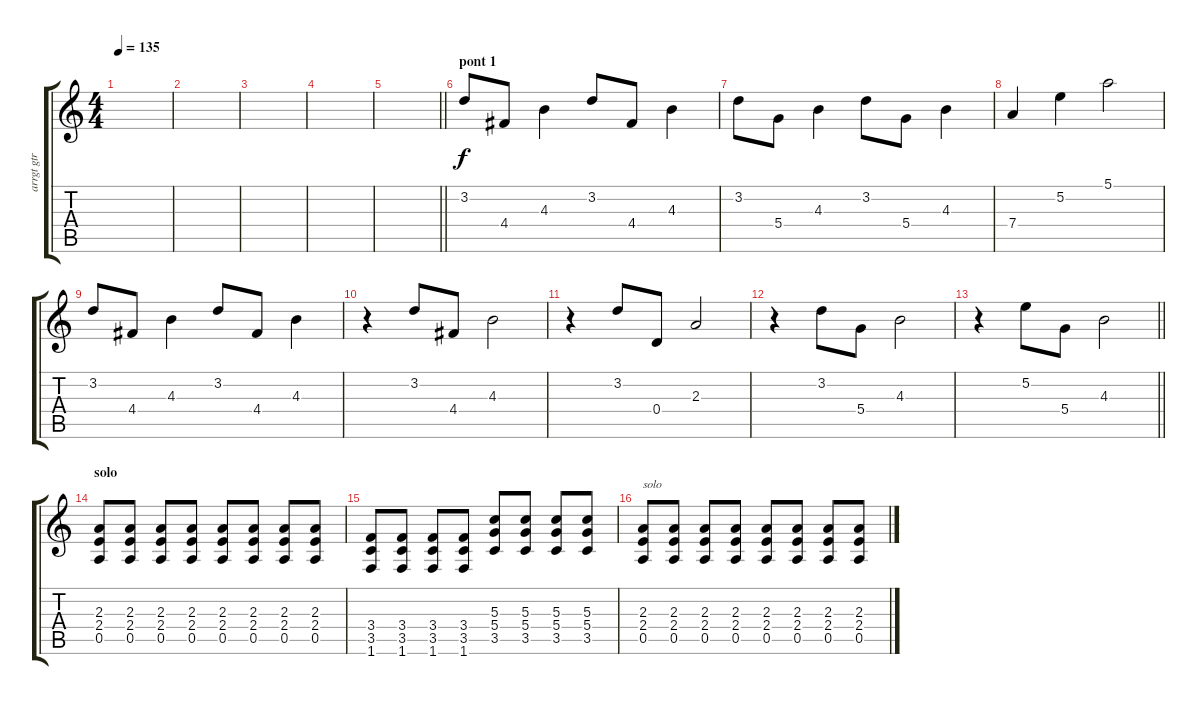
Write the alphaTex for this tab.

\track ("arrgt gtr élect" "arrgt gtr ") {instrument overdrivenguitar}
\staff {score tabs}
\tuning (E4 B3 G3 D3 A2 E2) {hide}
\ts (4 4)
\tempo 135
\clef g2
\ks c
|
|
|
|
\barLineRight lightlight
|
\section ("" "pont 1")
3.2.8 4.4.8 4.3.4 3.2.8 4.4.8 4.3.4 |
3.2.8 5.4.8 4.3.4 3.2.8 5.4.8 4.3.4 |
7.4.4 5.2.4 5.1.2 |
3.2.8 4.4.8 4.3.4 3.2.8 4.4.8 4.3.4 |
r.4 3.2.8 4.4.8 4.3.2 |
r.4 3.2.8 0.4.8 2.3.2 |
r.4 3.2.8 5.4.8 4.3.2 |
\barLineRight lightlight
r.4 5.2.8 5.4.8 4.3.2 |
\section ("" "solo")
(2.3 2.4 0.5).8 (2.3 2.4 0.5).8 (2.3 2.4 0.5).8 (2.3 2.4 0.5).8 (2.3 2.4 0.5).8 (2.3 2.4 0.5).8 (2.3 2.4 0.5).8 (2.3 2.4 0.5).8 |
(3.4 3.5 1.6).8 (3.4 3.5 1.6).8 (3.4 3.5 1.6).8 (3.4 3.5 1.6).8 (5.3 5.4 3.5).8 (5.3 5.4 3.5).8 (5.3 5.4 3.5).8 (5.3 5.4 3.5).8 |
(2.3 2.4 0.5).8{txt "solo"} (2.3 2.4 0.5).8 (2.3 2.4 0.5).8 (2.3 2.4 0.5).8 (2.3 2.4 0.5).8 (2.3 2.4 0.5).8 (2.3 2.4 0.5).8 (2.3 2.4 0.5).8
